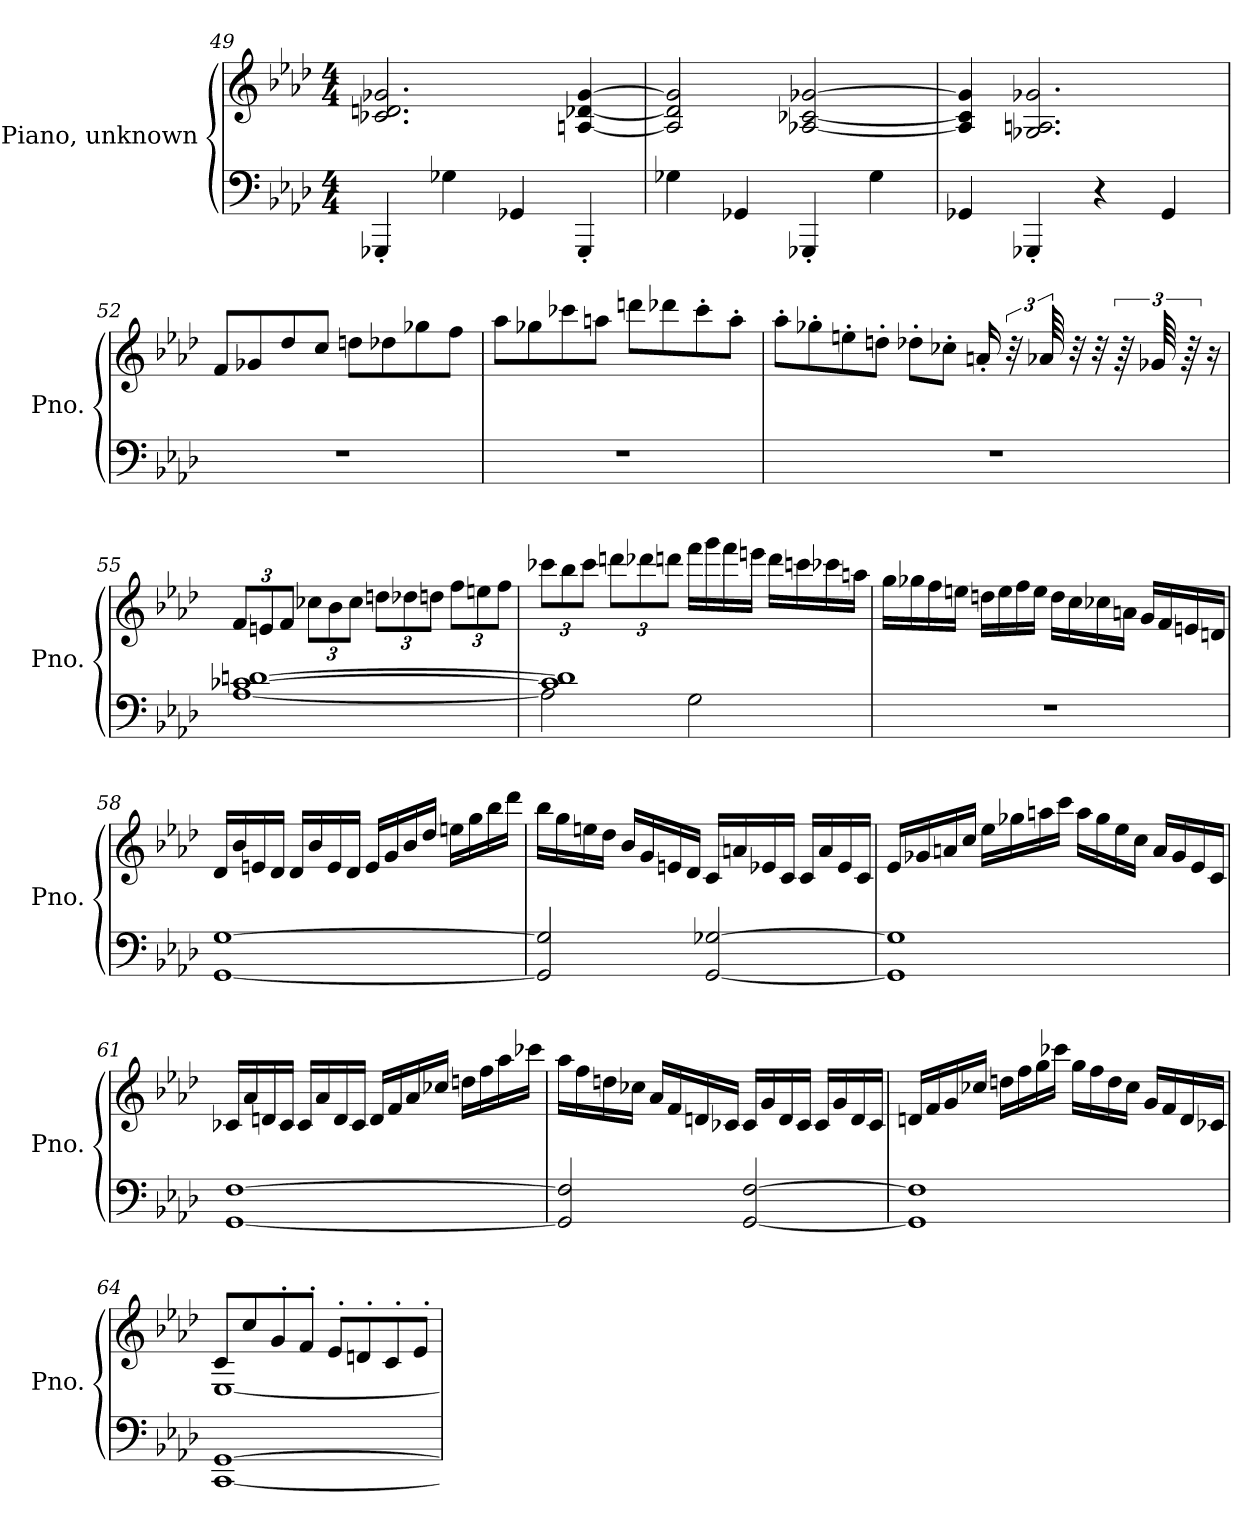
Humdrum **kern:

**kern	**kern
*part1	*part1
*staff2	*staff1
*I"Piano, unknown	*
*I'Pno.	*
*clefF4	*clefG2
*k[b-e-a-d-]	*k[b-e-a-d-]
*M4/4	*M4/4
=49	=49
4GGG-X'/	2.c-X/ 2.dn/ 2.g-X/
4G-X\	.
4GG-X/	.
4GGG-'/	[4An/ [4d-X/ [4g-/
=50	=50
4G-X\	2A/] 2d-/] 2g-/]
4GG-X/	.
4GGG-X'/	[2A-X/ [2c-X/ [2g-X/
4G-\	.
=51	=51
4GG-X/	4A-/] 4c-/] 4g-/]
4GGG-X'/	2.G-X/ 2.An/ 2.g-X/
4r	.
4GG-/	.
=52	=52
1r	8f/L
.	8g-X/
.	8dd-/
.	8cc/J
.	8ddn\L
.	8dd-X\
.	8gg-X\
.	8ff\J
!!LO:LB:g=z
=53	=53
1r	8aa-\L
.	8gg-X\
.	8ccc-X\
.	8aan\J
.	8dddn\L
.	8ddd-X\
.	8ccc-'\
.	8aa'\J
=54	=54
1r	8aa-'\L
.	8gg-X'\
.	8een'\
.	8ddn'\J
.	8dd-X'\L
.	8cc-X'\J
.	16an'/
.	48r
.	96a-X/
.	32r
.	32r
.	96r
.	96g-X/
.	96r
.	16r
!!LO:LB:g=z
=55	=55
*^	*
*	*	*Xbrackettup
[1c-X [1dn	[1A-	12f/L
.	.	12en/
.	.	12f/J
.	.	12cc-X\L
.	.	12b-\
.	.	12cc-\J
.	.	12ddn\L
.	.	12dd-X\
.	.	12ddn\J
.	.	12ff\L
.	.	12een\
.	.	12ff\J
=56	=56	=56
1c-] 1d]	2A-\]	12ccc-X\L
.	.	12bb-\
.	.	12ccc-\J
.	.	12dddn\L
.	.	12ddd-X\
.	.	12dddn\J
.	2G\	16fff\LL
.	.	16ggg\
.	.	16fff\
.	.	16eeen\JJ
.	.	16ddd\LL
.	.	16cccn\
.	.	16ccc-X\
.	.	16aan\JJ
*v	*v	*
!!LO:LB:g=z
=57	=57
1r	16gg\LL
.	16gg-X\
.	16ff\
.	16een\JJ
.	16ddn\LL
.	16ee\
.	16ff\
.	16ee\JJ
.	16dd\LL
.	16cc\
.	16cc-X\
.	16an\JJ
.	16g/LL
.	16f/
.	16en/
.	16dn/JJ
=58	=58
[1GG [1G	16d-/LL
.	16b-/
.	16en/
.	16d-/JJ
.	16d-/LL
.	16b-/
.	16e/
.	16d-/JJ
.	16e/LL
.	16g/
.	16b-/
.	16dd-/JJ
.	16een\LL
.	16gg\
.	16bb-\
.	16ddd-\JJ
!!LO:LB:g=z
=59	=59
2GG/] 2G/]	16bb-\LL
.	16gg\
.	16een\
.	16dd-\JJ
.	16b-/LL
.	16g/
.	16en/
.	16d-/JJ
[2GG/ [2G-X/	16c/LL
.	16an/
.	16e-X/
.	16c/JJ
.	16c/LL
.	16a/
.	16e-/
.	16c/JJ
=60	=60
1GG] 1G-]	16e-/LL
.	16g-X/
.	16an/
.	16cc/JJ
.	16ee-\LL
.	16gg-X\
.	16aan\
.	16ccc\JJ
.	16aa\LL
.	16gg-\
.	16ee-\
.	16cc\JJ
.	16a/LL
.	16g-/
.	16e-/
.	16c/JJ
!!LO:LB:g=z
=61	=61
[1GG [1F	16c-X/LL
.	16a-/
.	16dn/
.	16c-/JJ
.	16c-/LL
.	16a-/
.	16d/
.	16c-/JJ
.	16d/LL
.	16f/
.	16a-/
.	16cc-X/JJ
.	16ddn\LL
.	16ff\
.	16aa-\
.	16ccc-X\JJ
=62	=62
2GG/] 2F/]	16aa-\LL
.	16ff\
.	16ddn\
.	16cc-X\JJ
.	16a-/LL
.	16f/
.	16dn/
.	16c-X/JJ
[2GG/ [2F/	16c-/LL
.	16g/
.	16d/
.	16c-/JJ
.	16c-/LL
.	16g/
.	16d/
.	16c-/JJ
!!LO:PB:g=z
=63	=63
1GG] 1F]	16dn/LL
.	16f/
.	16g/
.	16cc-X/JJ
.	16ddn\LL
.	16ff\
.	16gg\
.	16ccc-X\JJ
.	16gg\LL
.	16ff\
.	16dd\
.	16cc-\JJ
.	16g/LL
.	16f/
.	16d/
.	16c-X/JJ
=64	=64
*	*^
[1CC [1GG	8c/L	[1E-
.	8cc/	.
.	8g'/	.
.	8f'/J	.
.	8e-'/L	.
.	8dn'/	.
.	8c'/	.
.	8e-'/J	.
*	*v	*v
=	=
*-	*-
